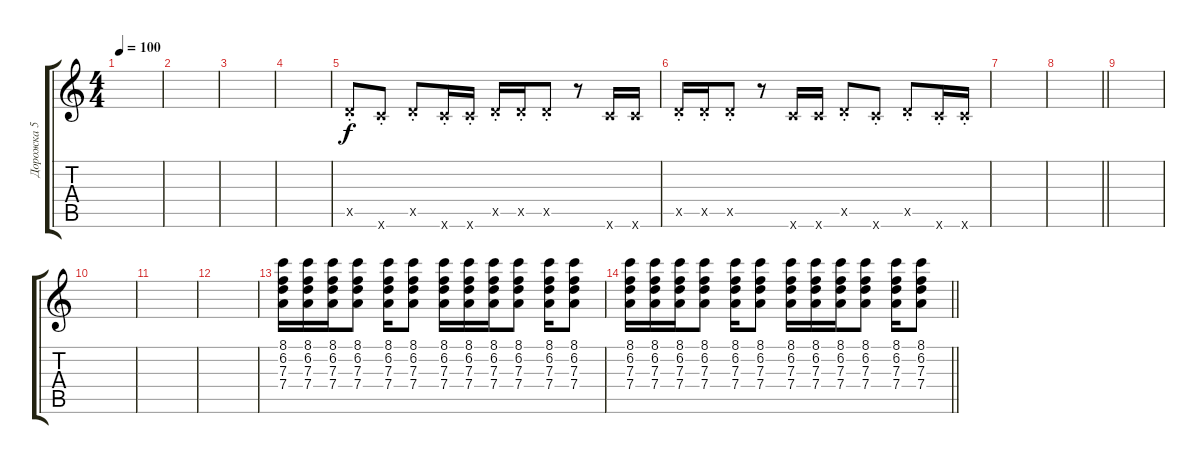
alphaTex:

\track ("Дорожка 5" "Дорожка 5") {instrument electricguitarjazz}
\staff {score tabs}
\tuning (E4 B3 G3 D3 A2 E2) {hide}
\ts (4 4)
\tempo 100
\clef g2
\ks c
|
|
|
|
5.5{st x}.8 8.6{st x}.8 5.5{st x}.8 8.6{st x}.16 8.6{st x}.16 5.5{st x}.16 5.5{st x}.16 5.5{st x}.8 r.8 8.6{x}.16 8.6{x}.16 |
5.5{st x}.16 5.5{st x}.16 5.5{st x}.8 r.8 8.6{x}.16 8.6{x}.16 5.5{st x}.8 8.6{st x}.8 5.5{st x}.8 8.6{st x}.16 8.6{st x}.16 |
|
\barLineRight lightlight
|
|
|
|
|
(8.1 6.2 7.3 7.4).16{volume 14 instrument electricguitarjazz} (8.1 6.2 7.3 7.4).16 (8.1 6.2 7.3 7.4).16 (8.1 6.2 7.3 7.4).8 (8.1 6.2 7.3 7.4).16 (8.1 6.2 7.3 7.4).8 (8.1 6.2 7.3 7.4).16 (8.1 6.2 7.3 7.4).16 (8.1 6.2 7.3 7.4).16 (8.1 6.2 7.3 7.4).8 (8.1 6.2 7.3 7.4).16 (8.1 6.2 7.3 7.4).8 |
\barLineRight lightlight
(8.1 6.2 7.3 7.4).16 (8.1 6.2 7.3 7.4).16 (8.1 6.2 7.3 7.4).16 (8.1 6.2 7.3 7.4).8 (8.1 6.2 7.3 7.4).16 (8.1 6.2 7.3 7.4).8 (8.1 6.2 7.3 7.4).16 (8.1 6.2 7.3 7.4).16 (8.1 6.2 7.3 7.4).16 (8.1 6.2 7.3 7.4).8 (8.1 6.2 7.3 7.4).16 (8.1 6.2 7.3 7.4).8
